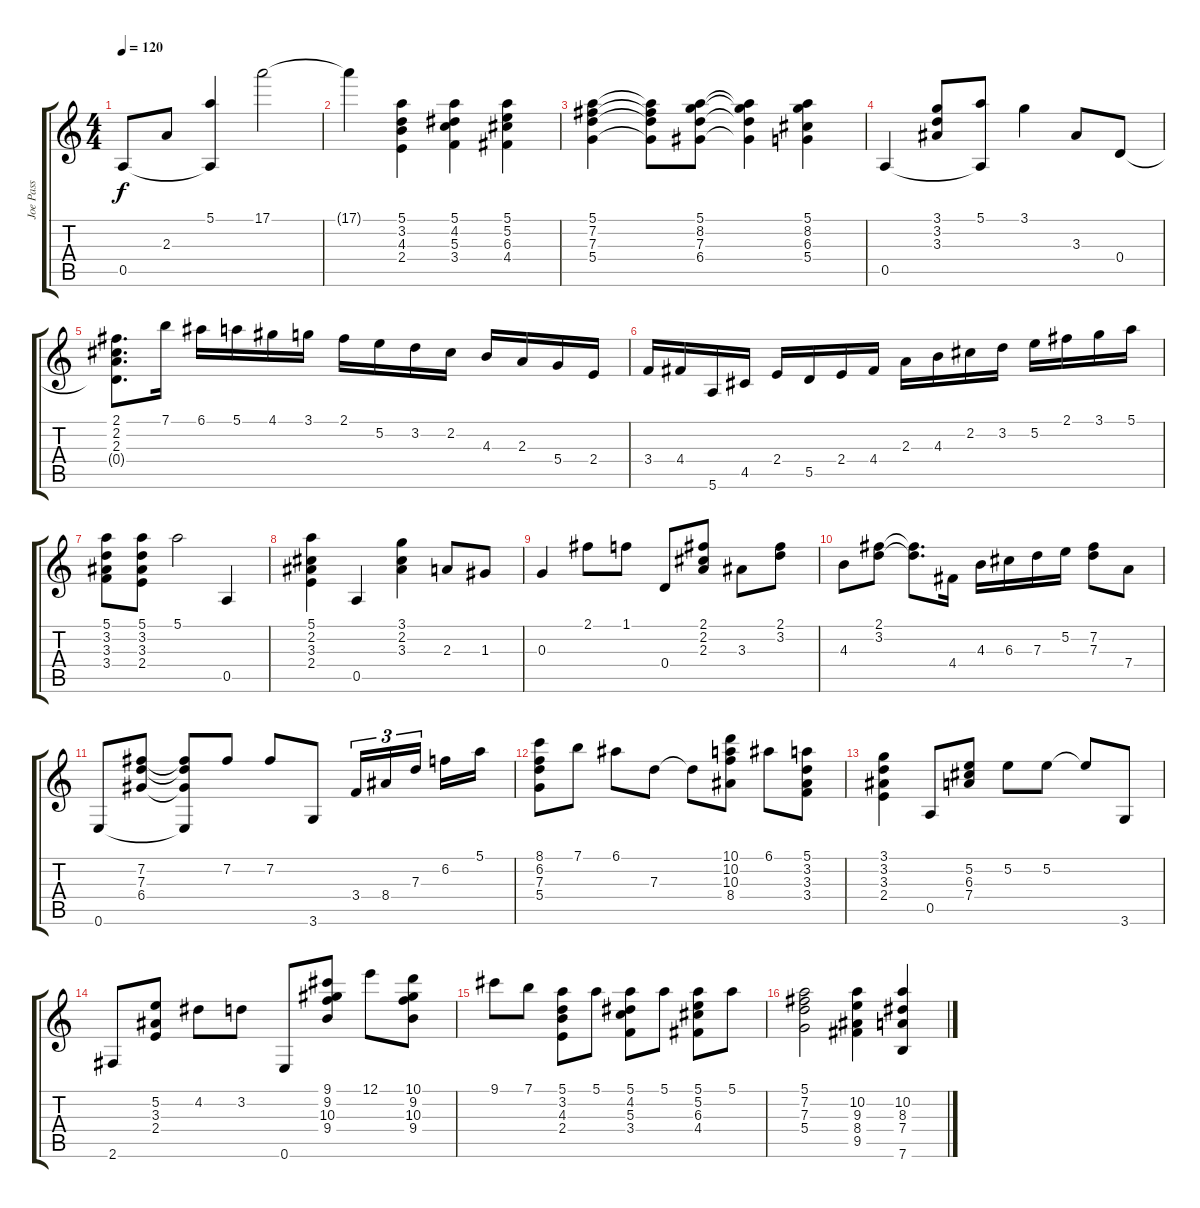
\track ("Joe Pass" "Joe Pass") {instrument electricguitarjazz}
\staff {score tabs}
\tuning (E4 B3 G3 D3 A2 E2) {hide}
\ts (4 4)
\tempo 120
\clef g2
\ks c
0.5.8{dy f} 2.3.8 (5.1 0.5{t}).4 17.1.2 |
17.1{t}.4 (5.1 3.2 4.3 2.4).4 (5.1 4.2 5.3 3.4).4 (5.1 5.2 6.3 4.4).4 |
(5.1 7.2 7.3 5.4).4 (5.1{t} 7.2{t} 7.3{t} 5.4{t}).8 (5.1 8.2 7.3 6.4).8 (5.1{t} 8.2{t} 7.3{t} 6.4{t}).4 (5.1 8.2 6.3 5.4).4 |
0.5.4 (3.1 3.2 3.3).8 (5.1 0.5{t}).8 3.1.4 3.3.8 0.4.8 |
(2.1 2.2 2.3 0.4{t}).8{d} 7.1.16 6.1.16 5.1.16 4.1.16 3.1.16 2.1.16 5.2.16 3.2.16 2.2.16 4.3.16 2.3.16 5.4.16 2.4.16 |
3.4.16 4.4.16 5.6.16 4.5.16 2.4.16 5.5.16 2.4.16 4.4.16 2.3.16 4.3.16 2.2.16 3.2.16 5.2.16 2.1.16 3.1.16 5.1.16 |
(5.1 3.2 3.3 3.4).8 (5.1 3.2 3.3 2.4).8 5.1.2 0.5.4 |
(5.1 2.2 3.3 2.4).4 0.5.4 (3.1 2.2 3.3).4 2.3.8 1.3.8 |
0.3.4 2.1.8 1.1.8 0.4.8 (2.1 2.2 2.3).8 3.3.8 (2.1 3.2).8 |
4.3.8 (2.1 3.2).8 (2.1{t} 3.2{t}).8{d} 4.4.16 4.3.16 6.3.16 7.3.16 5.2.16 (7.2 7.3).8 7.4.8 |
0.6.8 (7.2 7.3 6.4).8 (7.2{t} 7.3{t} 6.4{t} 0.6{t}).8 7.2.8 7.2.8 3.6.8 3.4.16{tu (3 2)} 8.4.16{tu (3 2)} 7.3.16{tu (3 2)} 6.2.16 5.1.16 |
(8.1 6.2 7.3 5.4).8 7.1.8 6.1.8 7.3.8 7.3{t}.8 (10.1 10.2 10.3 8.4).8 6.1.8 (5.1 3.2 3.3 3.4).8 |
(3.1 3.2 3.3 2.4).4 0.5.8 (5.2 6.3 7.4).8 5.2.8 5.2.8 5.2{t}.8 3.6.8 |
2.6.8 (5.2 3.3 2.4).8 4.2.8 3.2.8 0.6.8 (9.1 9.2 10.3 9.4).8 12.1.8 (10.1 9.2 10.3 9.4).8 |
9.1.8 7.1.8 (5.1 3.2 4.3 2.4).8 5.1.8 (5.1 4.2 5.3 3.4).8 5.1.8 (5.1 5.2 6.3 4.4).8 5.1.8 |
(5.1 7.2 7.3 5.4).2 (10.2 9.3 8.4 9.5).4 (10.2 8.3 7.4 7.6).4
